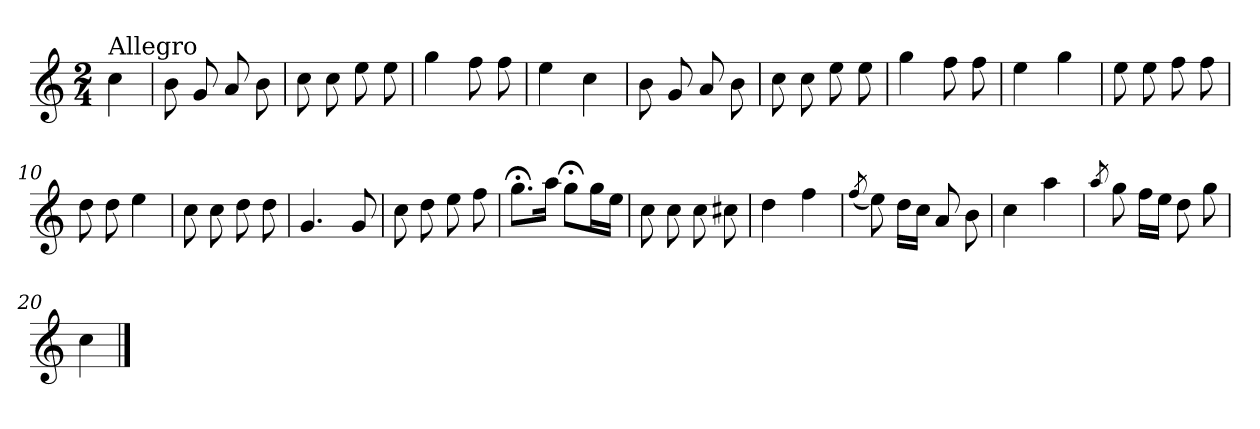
**kern
*part1
*staff1
*clefG2
*k[]
*C:
*M2/4
=
!LO:TX:a:t=Allegro
4cc\
=1
8b\
8g/
8a/
8b\
=2
8cc\
8cc\
8ee\
8ee\
=3
4gg\
8ff\
8ff\
=4
4ee\
4cc\
=5
8b\
8g/
8a/
8b\
=6
8cc\
8cc\
8ee\
8ee\
=7
4gg\
8ff\
8ff\
=8
4ee\
4gg\
!!LO:LB:g=z
=9
8ee\
8ee\
8ff\
8ff\
=10
8dd\
8dd\
4ee\
=11
8cc\
8cc\
8dd\
8dd\
=12
4.g/
8g/
=13
8cc\
8dd\
8ee\
8ff\
=14
8.gg;<\L
16aa\Jk
8gg;<\L
16gg\L
16ee\JJ
=15
8cc\
8cc\
8cc\
8cc#X\
=16
4dd\
4ff\
=17
(<8qff/
8ee\)
16dd\LL
16cc\JJ
8a/
8b\
!!LO:LB:g=z
=18
4cc\
4aa\
=19
8qaa/
8gg\
16ff\LL
16ee\JJ
8dd\
8gg\
=20
4cc\
==
*-
